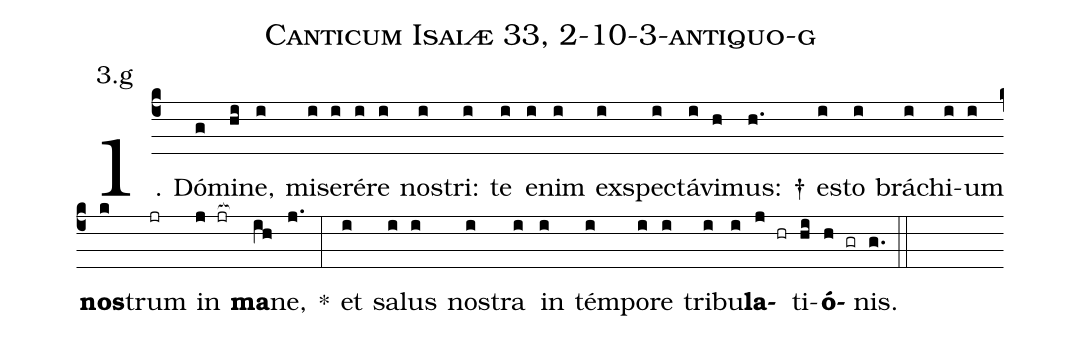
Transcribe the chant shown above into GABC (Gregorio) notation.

name: Canticum Isaiæ 33, 2-10-3-antiquo-g;
annotation: 3.g;
%%
(c4)1. Dó(g)mi(hi)ne,(i) mi(i)se(i)ré(i)re(i) nos(i)tri:(i) te(i) e(i)nim(i) ex(i)spec(i)tá(i)vi(h)mus: †(h.) es(i)to(i) brá(i)chi(i)um(i) <b>nos</b>(k)trum(jr) in(j jr[ocb:1{]) <b>ma</b>(ih[ocb:0}])ne,(j.) *(:) et(i) sa(i)lus(i) nos(i)tra(i) in(i) tém(i)po(i)re(i) tri(i)bu(i)<b>la</b>(j hr)ti(hi)<b>ó</b>(h gr)nis.(g.) (::)
